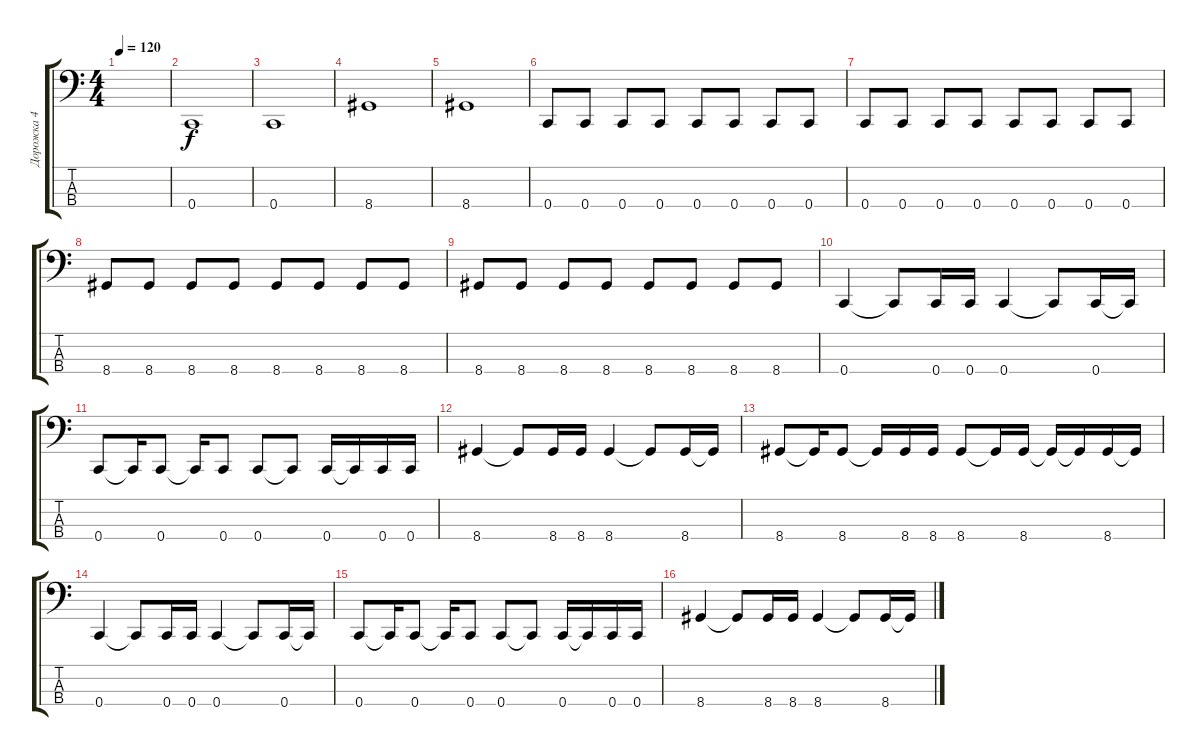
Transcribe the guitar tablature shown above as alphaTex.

\track ("Дорожка 4" "Дорожка 4") {instrument electricbasspick}
\staff {score tabs}
\tuning (F2 C2 G1 C1) {hide}
\ts (4 4)
\tempo 120
\clef f4
\ks c
|
0.4.1 |
0.4.1 |
8.4.1 |
8.4.1 |
0.4.8{volume 0} 0.4.8{volume 13} 0.4.8 0.4.8 0.4.8 0.4.8 0.4.8 0.4.8 |
0.4.8 0.4.8 0.4.8 0.4.8 0.4.8 0.4.8 0.4.8 0.4.8 |
8.4.8 8.4.8 8.4.8 8.4.8 8.4.8 8.4.8 8.4.8 8.4.8 |
8.4.8 8.4.8 8.4.8 8.4.8 8.4.8 8.4.8 8.4.8 8.4.8 |
0.4.4 0.4{t}.8 0.4.16 0.4.16 0.4.4 0.4{t}.8 0.4.16 0.4{t}.16 |
0.4.8 0.4{t}.16 0.4.8 0.4{t}.16 0.4.8 0.4.8 0.4{t}.8 0.4.16 0.4{t}.16 0.4.16 0.4.16 |
8.4.4 8.4{t}.8 8.4.16 8.4.16 8.4.4 8.4{t}.8 8.4.16 8.4{t}.16 |
8.4.8 8.4{t}.16 8.4.8 8.4{t}.16 8.4.16 8.4.16 8.4.8 8.4{t}.16 8.4.16 8.4{t}.16 8.4{t}.16 8.4.16 8.4{t}.16 |
0.4.4 0.4{t}.8 0.4.16 0.4.16 0.4.4 0.4{t}.8 0.4.16 0.4{t}.16 |
0.4.8 0.4{t}.16 0.4.8 0.4{t}.16 0.4.8 0.4.8 0.4{t}.8 0.4.16 0.4{t}.16 0.4.16 0.4.16 |
8.4.4 8.4{t}.8 8.4.16 8.4.16 8.4.4 8.4{t}.8 8.4.16 8.4{t}.16
